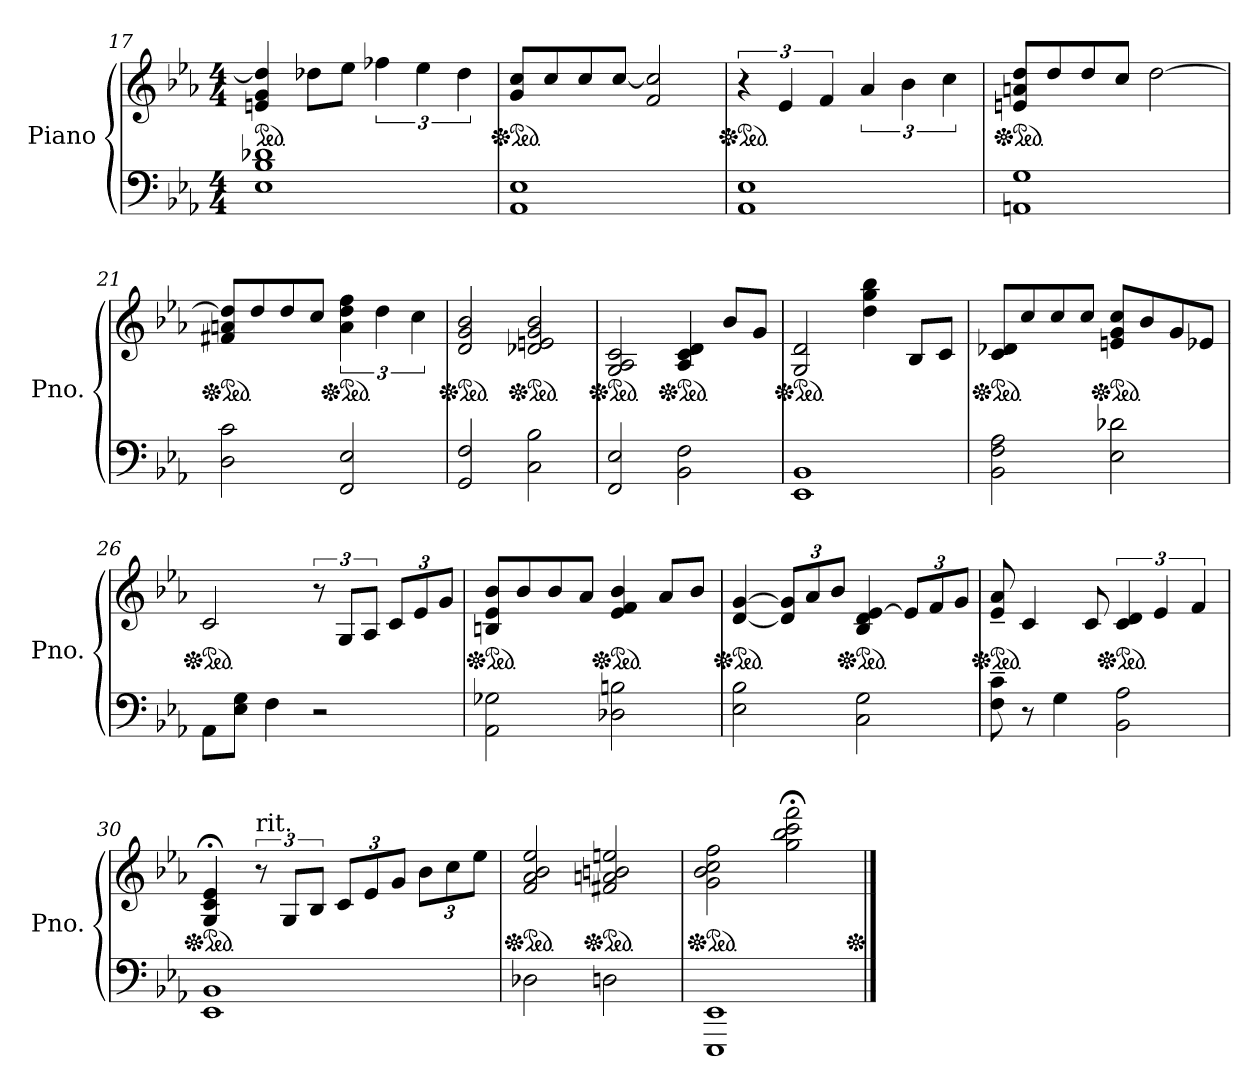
**kern	**kern
*part1	*part1
*staff2	*staff1
*I"Piano	*
*I'Pno.	*
!!LO:LB:g=z
*clefF4	*clefG2
*k[b-e-a-]	*k[b-e-a-]
*M4/4	*M4/4
*	*ped
=17	=17
1E- 1B- 1d-X	4en/ 4g/ 4dd-/]
.	8dd-X\L
.	8ee-\J
.	6ff-X\
.	6ee-\
.	6dd-\
=18	=18
*	*Xped
*	*ped
1AA- 1E-	8g/ 8cc/L
.	8cc/
.	8cc/
.	[8cc/J
.	2f/ 2cc/]
=19	=19
*	*Xped
*	*ped
1AA- 1E-	6r
.	6e-/
.	6f/
.	6a-/
.	6b-\
.	6cc\
=20	=20
*	*Xped
*	*ped
1AAn 1G	8en/ 8an/ 8dd/L
.	8dd/
.	8dd/
.	8cc/J
.	[2dd\
=21	=21
*	*Xped
*	*ped
2D\ 2c\	8f#X/ 8an/ 8dd/]L
.	8dd/
.	8dd/
.	8cc/J
*	*Xped
*	*ped
2FF/ 2E-/	6a\ 6dd\ 6ff\
.	6dd\
.	6cc\
=22	=22
*	*Xped
*	*ped
2GG/ 2F/	2d/ 2g/ 2b-/
*	*Xped
*	*ped
2C\ 2B-\	2d-X/ 2en/ 2g/ 2b-/
!!LO:LB:g=z
=23	=23
*	*Xped
*	*ped
2FF/ 2E-/	2G/ 2A-/ 2c/
*	*Xped
*	*ped
2BB-\ 2F\	4A-/ 4c/ 4d/
.	8b-/L
.	8g/J
=24	=24
*	*Xped
*	*ped
1EE- 1BB-	2G/ 2d/
.	4dd\ 4gg\ 4bb-\
.	8B-/L
.	8c/J
=25	=25
*	*Xped
*	*ped
2BB-\ 2F\ 2A-\	8c/ 8d-X/L
.	8cc/
.	8cc/
.	8cc/J
*	*Xped
*	*ped
2E-\ 2d-X\	8en/ 8g/ 8cc/L
.	8b-/
.	8g/
.	8e-X/J
=26	=26
*	*Xped
*	*ped
8AA-\L	2c/
8E-\ 8G\J	.
4F\	.
2r	12r
.	12G/L
.	12A-/J
*	*Xbrackettup
.	12c/L
.	12e-/
.	12g/J
=27	=27
*	*Xped
*	*ped
2AA-\ 2G-X\	8Bn/ 8e-/ 8b-/L
.	8b-/
.	8b-/
.	8a-/J
*	*Xped
*	*ped
2D-X\ 2Bn\	4e-/ 4f/ 4b-/
.	8a-/L
.	8b-/J
!!LO:PB:g=z
=28	=28
*	*Xped
*	*ped
2E-\ 2B-\	[4d/ [4g/
.	12d/] 12g/]L
.	12a-/
.	12b-/J
*	*Xped
*	*ped
2C\ 2G\	4B-/ 4d/ [4e-/
.	12e-/L]
.	12f/
.	12g/J
=29	=29
*	*Xped
*	*ped
8F\~ 8c\~	8e-/~ 8a-/~
8r	4c/
4G\	.
.	8c/
*	*Xped
*	*ped
*	*brackettup
2BB-\ 2A-\	6c/ 6d/
.	6e-/
.	6f/
=30	=30
*	*Xped
*	*ped
1EE- 1BB-	4G/;< 4c/;< 4e-/;<
!	!LO:TX:a:t=rit.
.	12r
.	12G/L
.	12B-/J
*	*Xbrackettup
.	12c/L
.	12e-/
.	12g/J
.	12b-\L
.	12cc\
.	12ee-\J
=31	=31
*	*Xped
*	*ped
2D-X\	2f/ 2a-/ 2b-/ 2ee-/
*	*Xped
*	*ped
2Dn\	2f#X/ 2an/ 2bn/ 2een/
=32	=32
*	*Xped
*	*ped
1EEE- 1EE-	2g\ 2b-\ 2cc\ 2ff\
.	2gg\;< 2bb-\;< 2ccc\;< 2fff\;<
*	*Xped
==	==
*-	*-
